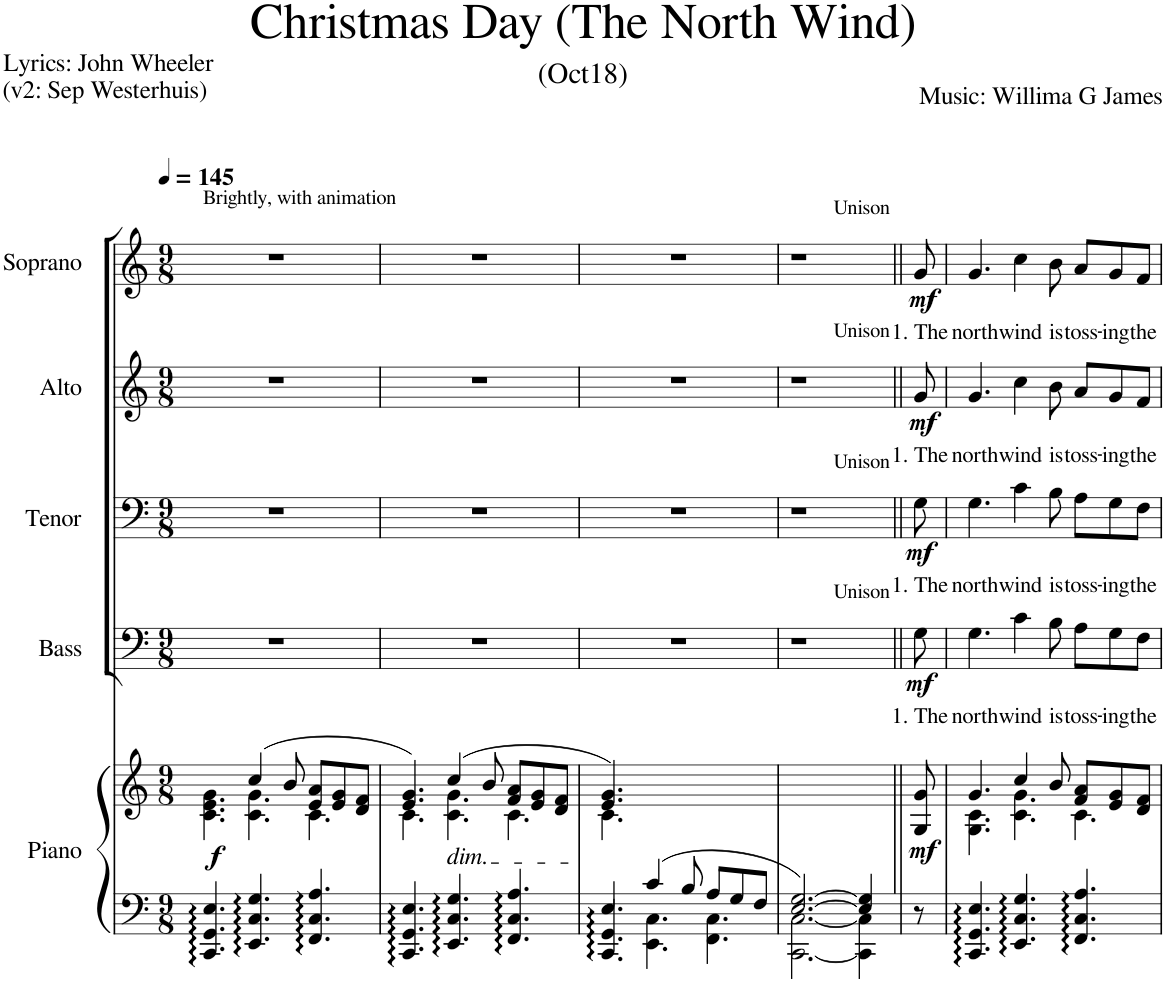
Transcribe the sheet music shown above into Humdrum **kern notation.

**kern	**kern	**dynam	**kern	**text	**dynam	**kern	**text	**dynam	**kern	**text	**dynam	**kern	**text	**dynam
*part5	*part5	*part5	*part4	*part4	*part4	*part3	*part3	*part3	*part2	*part2	*part2	*part1	*part1	*part1
*staff6	*staff5	*staff5/6	*staff4	*staff4	*staff4	*staff3	*staff3	*staff3	*staff2	*staff2	*staff2	*staff1	*staff1	*staff1
*I"Piano	*	*	*I"Bass	*	*	*I"Tenor	*	*	*I"Alto	*	*	*I"Soprano	*	*
*I'Pno.	*	*	*I'B	*	*	*I'T	*	*	*I'A	*	*	*I'S	*	*
*clefF4	*clefG2	*	*clefF4	*	*	*clefF4	*	*	*clefG2	*	*	*clefG2	*	*
*k[]	*k[]	*	*k[]	*	*	*k[]	*	*	*k[]	*	*	*k[]	*	*
*M9/8	*M9/8	*	*M9/8	*	*	*M9/8	*	*	*M9/8	*	*	*M9/8	*	*
*MM145	*MM145	*	*MM145	*	*	*MM145	*	*	*MM145	*	*	*MM145	*	*
=1	=1	=1	=1	=1	=1	=1	=1	=1	=1	=1	=1	=1	=1	=1
*	*^	*	*	*	*	*	*	*	*	*	*	*	*	*
!	!	!	!	!	!	!	!	!	!	!	!	!	!LO:TX:a:t=Brightly, with animation	!	!
!	!	!	!LO:DY:b	!	!	!	!	!	!	!	!	!	!	!	!
4.CC/ 4.GG/ 4.E/	4.ryy	4.c\ 4.e\ 4.g\	f	8%9r	.	.	8%9r	.	.	8%9r	.	.	8%9r	.	.
4.EE/ 4.C/ 4.G/	(4cc/	4.c\ 4.g\	.	.	.	.	.	.	.	.	.	.	.	.	.
.	8b/	.	.	.	.	.	.	.	.	.	.	.	.	.	.
4.FF/ 4.C/ 4.A/	8e/ 8a/L	4.c\	.	.	.	.	.	.	.	.	.	.	.	.	.
.	8e/ 8g/	.	.	.	.	.	.	.	.	.	.	.	.	.	.
.	8d/ 8f/J	.	.	.	.	.	.	.	.	.	.	.	.	.	.
=2	=2	=2	=2	=2	=2	=2	=2	=2	=2	=2	=2	=2	=2	=2	=2
4.CC/ 4.GG/ 4.E/	4.e/ 4.g/)	4.c\	.	8%9r	.	.	8%9r	.	.	8%9r	.	.	8%9r	.	.
!	!LO:TX:b:i:t=dim.	!	!	!	!	!	!	!	!	!	!	!	!	!	!
4.EE/ 4.C/ 4.G/	(4cc/	4.c\ 4.g\	.	.	.	.	.	.	.	.	.	.	.	.	.
.	8b/	.	.	.	.	.	.	.	.	.	.	.	.	.	.
4.FF/ 4.C/ 4.A/	8f/ 8a/L	4.c\	.	.	.	.	.	.	.	.	.	.	.	.	.
.	8e/ 8g/	.	.	.	.	.	.	.	.	.	.	.	.	.	.
.	8d/ 8f/J	.	.	.	.	.	.	.	.	.	.	.	.	.	.
=3	=3	=3	=3	=3	=3	=3	=3	=3	=3	=3	=3	=3	=3	=3	=3
*^	*	*	*	*	*	*	*	*	*	*	*	*	*	*	*
4.E/	4.CC/ 4.GG/	4.e/ 4.g/)	4.c\	.	8%9r	.	.	8%9r	.	.	8%9r	.	.	8%9r	.	.
4c/	4.EE\ 4.C\	4ryy	4ryy	.	.	.	.	.	.	.	.	.	.	.	.	.
8B/	.	2ryy	2ryy	.	.	.	.	.	.	.	.	.	.	.	.	.
8A/L	4.FF\ 4.C\	.	.	.	.	.	.	.	.	.	.	.	.	.	.	.
8G/	.	.	.	.	.	.	.	.	.	.	.	.	.	.	.	.
8F/J	.	.	.	.	.	.	.	.	.	.	.	.	.	.	.	.
*	*	*v	*v	*	*	*	*	*	*	*	*	*	*	*	*	*
=4	=4	=4	=4	=4	=4	=4	=4	=4	=4	=4	=4	=4	=4	=4	=4
[2.E/ [2.G/	[2.CC\ [2.C\	1ryy	.	8%9r	.	.	8%9r	.	.	8%9r	.	.	8%9r	.	.
4E/] 4G/]	4CC\] 4C\]	.	.	.	.	.	.	.	.	.	.	.	.	.	.
8ryy	8ryy	8ryy	.	.	.	.	.	.	.	.	.	.	.	.	.
=5||	=5||	=5||	=5||	=5||	=5||	=5||	=5||	=5||	=5||	=5||	=5||	=5||	=5||	=5||	=5||
!	!	!	!	!	!	!	!	!	!	!	!	!	!LO:TX:a:t=Unison	!	!
!	!	!	!	!	!	!	!	!	!	!LO:TX:a:t=Unison	!	!	!	!	!
!	!	!	!	!	!	!	!LO:TX:a:t=Unison	!	!	!	!	!	!	!	!
!	!	!	!	!LO:TX:a:t=Unison	!	!	!	!	!	!	!	!	!	!	!
!	!	!	!LO:DY:b	!	!LO:LY:b	!LO:DY:b	!	!LO:LY:b	!LO:DY:b	!	!LO:LY:b	!LO:DY:b	!	!LO:LY:b	!LO:DY:b
*v	*v	*	*	*	*	*	*	*	*	*	*	*	*	*	*
8r	8G/ 8g/	mf	8G\	1. The	mf	8G\	1. The	mf	8g/	1. The	mf	8g/	1. The	mf
=6	=6	=6	=6	=6	=6	=6	=6	=6	=6	=6	=6	=6	=6	=6
*	*^	*	*	*	*	*	*	*	*	*	*	*	*	*
!	!	!	!	!	!LO:LY:b	!	!	!LO:LY:b	!	!	!LO:LY:b	!	!	!LO:LY:b	!
4.CC/ 4.GG/ 4.E/	4.g/	4.G\ 4.c\	.	4.G\	north	.	4.G\	north	.	4.g/	north	.	4.g/	north	.
!	!	!	!	!	!LO:LY:b	!	!	!LO:LY:b	!	!	!LO:LY:b	!	!	!LO:LY:b	!
4.EE/ 4.C/ 4.G/	4cc/	4.c\ 4.g\	.	4c\	wind	.	4c\	wind	.	4cc\	wind	.	4cc\	wind	.
!	!	!	!	!	!LO:LY:b	!	!	!LO:LY:b	!	!	!LO:LY:b	!	!	!LO:LY:b	!
.	8b/	.	.	8B\	is	.	8B\	is	.	8b\	is	.	8b\	is	.
!	!	!	!	!	!LO:LY:b	!	!	!LO:LY:b	!	!	!LO:LY:b	!	!	!LO:LY:b	!
4.FF/ 4.C/ 4.A/	8f/ 8a/L	4.c\	.	8A\L	toss-	.	8A\L	toss-	.	8a/L	toss-	.	8a/L	toss-	.
!	!	!	!	!	!LO:LY:b	!	!	!LO:LY:b	!	!	!LO:LY:b	!	!	!LO:LY:b	!
.	8e/ 8g/	.	.	8G\	-ing	.	8G\	-ing	.	8g/	-ing	.	8g/	-ing	.
!	!	!	!	!	!LO:LY:b	!	!	!LO:LY:b	!	!	!LO:LY:b	!	!	!LO:LY:b	!
.	8d/ 8f/J	.	.	8F\J	the	.	8F\J	the	.	8f/J	the	.	8f/J	the	.
*	*v	*v	*	*	*	*	*	*	*	*	*	*	*	*	*
=	=	=	=	=	=	=	=	=	=	=	=	=	=	=
*-	*-	*-	*-	*-	*-	*-	*-	*-	*-	*-	*-	*-	*-	*-
